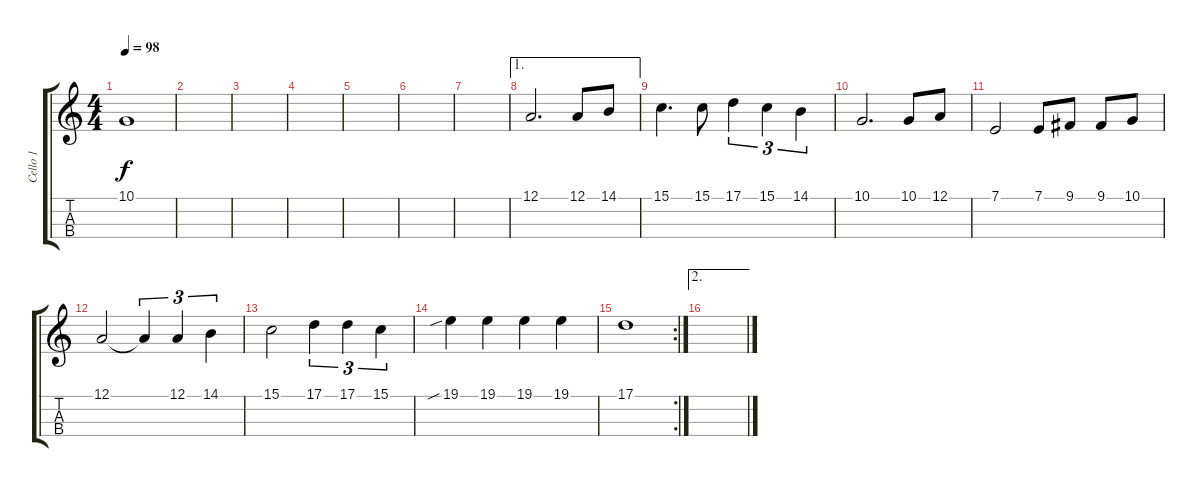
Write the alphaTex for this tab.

\track ("Cello 1" "Cello 1") {instrument cello}
\staff {score tabs}
\tuning (A3 D3 G2 C2) {hide}
\ts (4 4)
\tempo 98
\clef g2
\ks c
10.1.1{dy f} |
|
|
|
|
|
|
\ae 1
12.1.2{d} 12.1.8 14.1.8 |
15.1.4{d} 15.1.8 17.1.4{tu (3 2)} 15.1.4{tu (3 2)} 14.1.4{tu (3 2)} |
10.1.2{d} 10.1.8 12.1.8 |
7.1.2 7.1.8 9.1.8 9.1.8 10.1.8 |
12.1.2 12.1{t}.4{tu (3 2)} 12.1.4{tu (3 2)} 14.1.4{tu (3 2)} |
15.1.2 17.1.4{tu (3 2)} 17.1.4{tu (3 2)} 15.1.4{tu (3 2)} |
19.1{sib}.4 19.1.4 19.1.4 19.1.4 |
\rc 2
17.1.1 |
\ae 2
